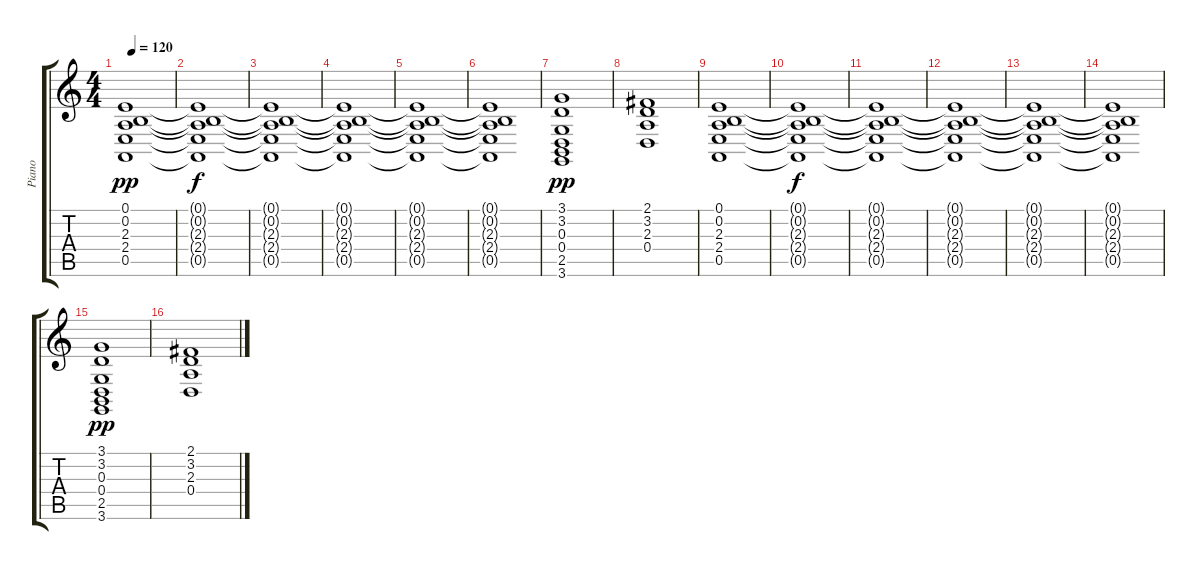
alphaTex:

\track ("Piano" "Piano") {instrument accordion}
\staff {score tabs}
\tuning (E4 B3 G3 D3 A2 E2) {hide}
\ts (4 4)
\tempo 120
\clef g2
\ks c
(0.1 0.2 2.3 2.4 0.5).1{dy pp} |
(0.1{t} 0.2{t} 2.3{t} 2.4{t} 0.5{t}).1{dy f} |
(0.1{t} 0.2{t} 2.3{t} 2.4{t} 0.5{t}).1 |
(0.1{t} 0.2{t} 2.3{t} 2.4{t} 0.5{t}).1 |
(0.1{t} 0.2{t} 2.3{t} 2.4{t} 0.5{t}).1 |
(0.1{t} 0.2{t} 2.3{t} 2.4{t} 0.5{t}).1 |
(3.1 3.2 0.3 0.4 2.5 3.6).1{dy pp} |
(2.1 3.2 2.3 0.4).1 |
(0.1 0.2 2.3 2.4 0.5).1 |
(0.1{t} 0.2{t} 2.3{t} 2.4{t} 0.5{t}).1{dy f} |
(0.1{t} 0.2{t} 2.3{t} 2.4{t} 0.5{t}).1 |
(0.1{t} 0.2{t} 2.3{t} 2.4{t} 0.5{t}).1 |
(0.1{t} 0.2{t} 2.3{t} 2.4{t} 0.5{t}).1 |
(0.1{t} 0.2{t} 2.3{t} 2.4{t} 0.5{t}).1 |
(3.1 3.2 0.3 0.4 2.5 3.6).1{dy pp} |
(2.1 3.2 2.3 0.4).1
